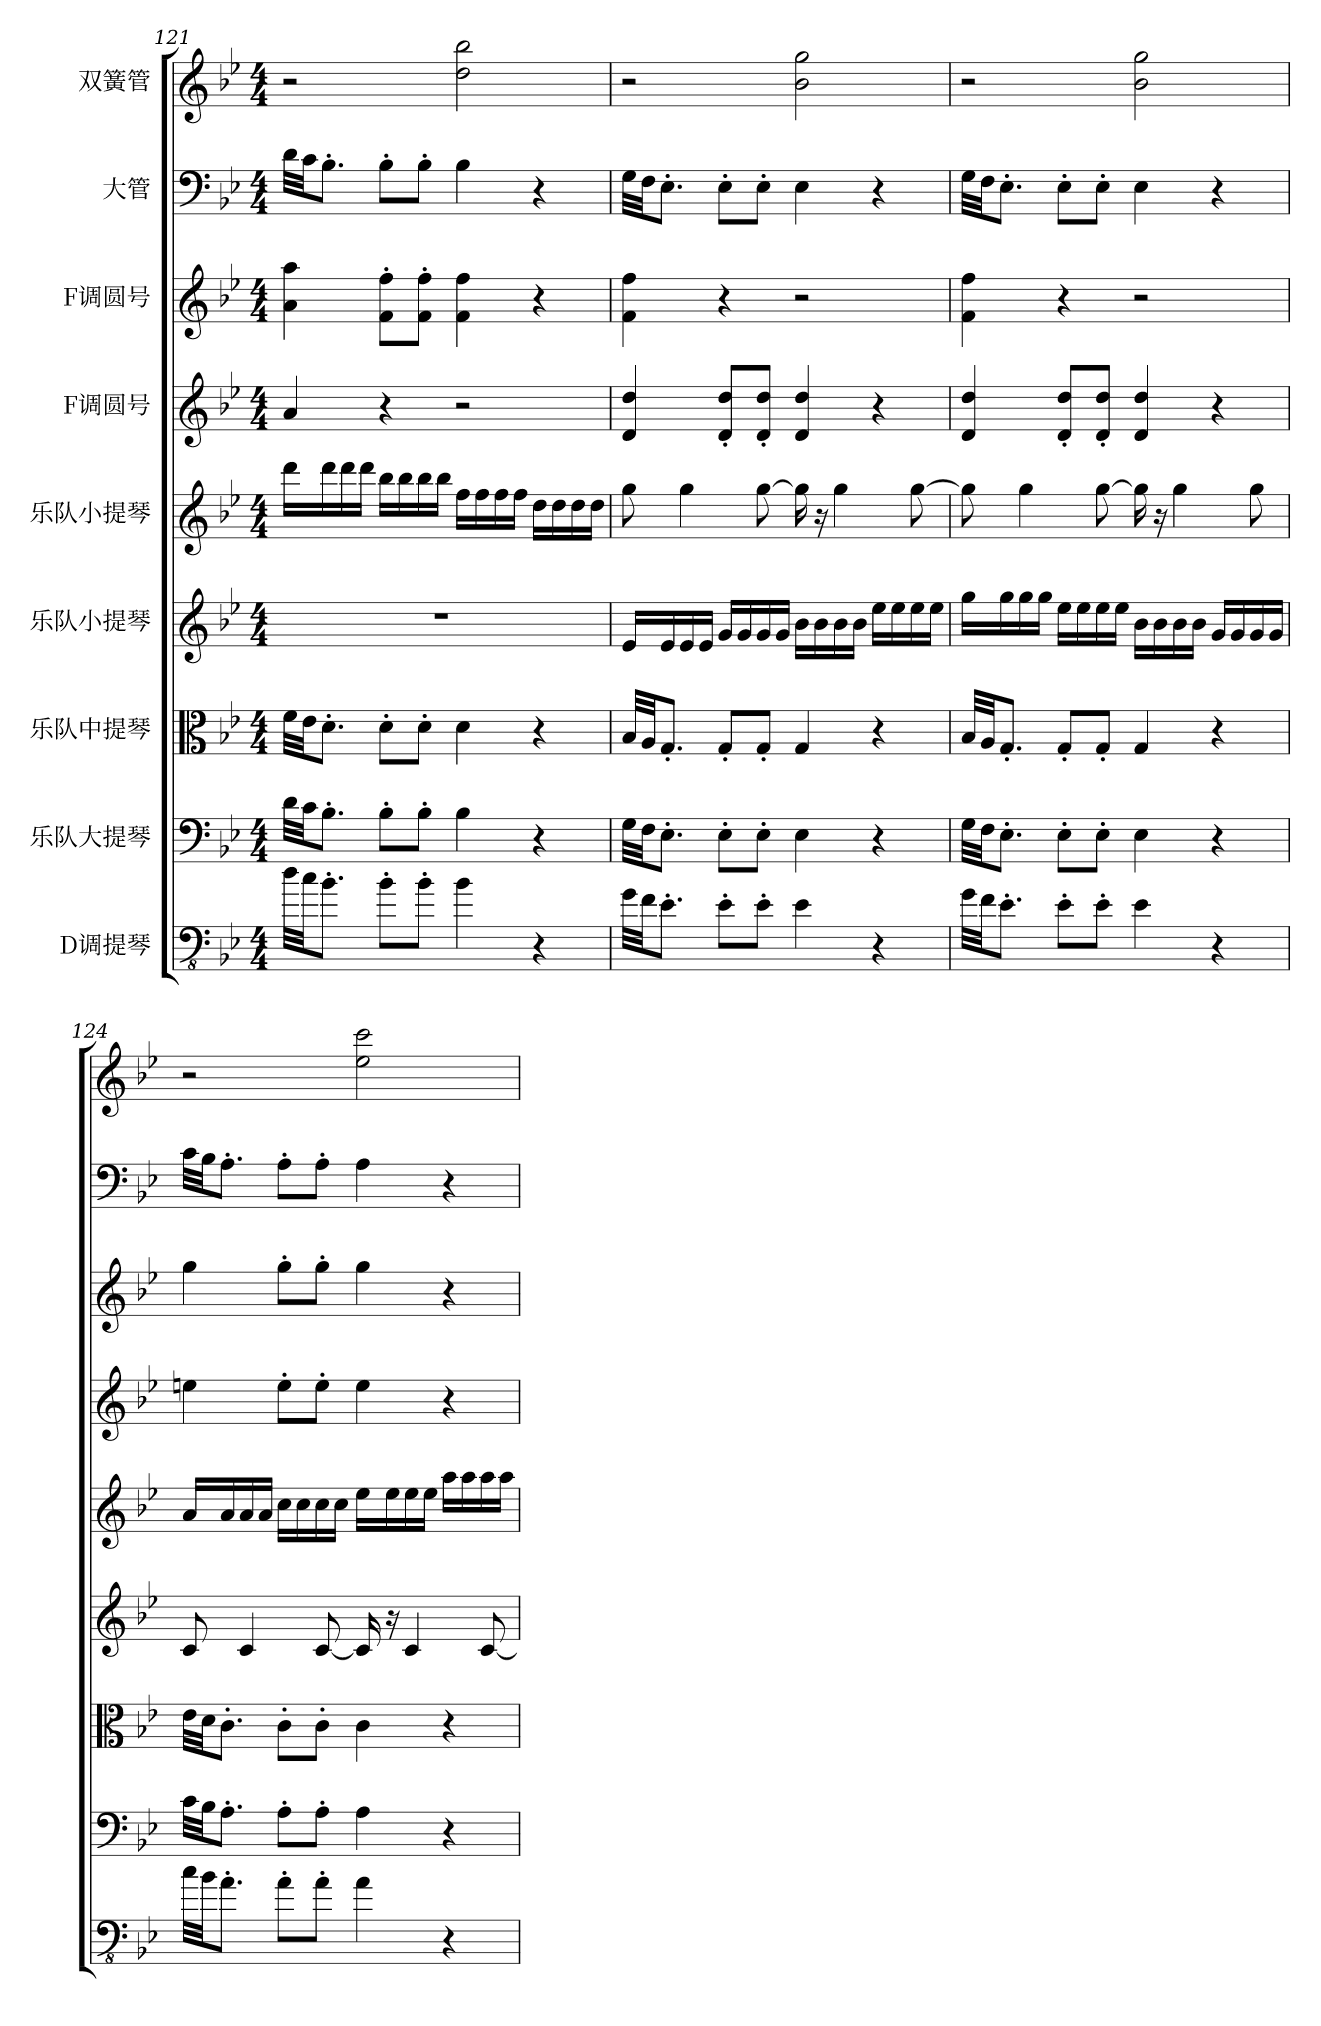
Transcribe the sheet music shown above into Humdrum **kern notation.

**kern	**kern	**kern	**kern	**kern	**kern	**kern	**kern	**kern
*part9	*part8	*part7	*part6	*part5	*part4	*part3	*part2	*part1
*staff9	*staff8	*staff7	*staff6	*staff5	*staff4	*staff3	*staff2	*staff1
*I"D调提琴	*I"乐队大提琴	*I"乐队中提琴	*I"乐队小提琴	*I"乐队小提琴	*I"F调圆号	*I"F调圆号	*I"大管	*I"双簧管
!!LO:PB:g=z
*clefFv4	*clefF4	*clefC3	*clefG2	*clefG2	*clefG2	*clefG2	*clefF4	*clefG2
*ITrd7c12	*	*	*	*	*ITrd4c7	*ITrd4c7	*	*
*k[b-e-]	*k[b-e-]	*k[b-e-]	*k[b-e-]	*k[b-e-]	*k[b-e-a-]	*k[b-e-a-]	*k[b-e-]	*k[b-e-]
*M4/4	*M4/4	*M4/4	*M4/4	*M4/4	*M4/4	*M4/4	*M4/4	*M4/4
=121	=121	=121	=121	=121	=121	=121	=121	=121
32D\LLL	32d\LLL	32f\LLL	1r	16ddd\LL	4d/	4d\ 4dd\	32d\LLL	2r
32C\JJ	32c\JJ	32e-\JJ	.	.	.	.	32c\JJ	.
8.BB-'\J	8.B-'\J	8.d'\J	.	16ddd\	.	.	8.B-'\J	.
.	.	.	.	16ddd\	.	.	.	.
.	.	.	.	16ddd\JJ	.	.	.	.
8BB-'\L	8B-'\L	8d'\L	.	16bb-\LL	4r	8B-\' 8b-\'L	8B-'\L	.
.	.	.	.	16bb-\	.	.	.	.
8BB-'\J	8B-'\J	8d'\J	.	16bb-\	.	8B-\' 8b-\'J	8B-'\J	.
.	.	.	.	16bb-\JJ	.	.	.	.
4BB-\	4B-\	4d\	.	16ff\LL	2r	4B-\ 4b-\	4B-\	2dd\ 2bb-\
.	.	.	.	16ff\	.	.	.	.
.	.	.	.	16ff\	.	.	.	.
.	.	.	.	16ff\JJ	.	.	.	.
4r	4r	4r	.	16dd\LL	.	4r	4r	.
.	.	.	.	16dd\	.	.	.	.
.	.	.	.	16dd\	.	.	.	.
.	.	.	.	16dd\JJ	.	.	.	.
=122	=122	=122	=122	=122	=122	=122	=122	=122
32GG\LLL	32G\LLL	32B-/LLL	16e-/LL	8gg\	4G/ 4g/	4B-\ 4b-\	32G\LLL	2r
32FF\JJ	32F\JJ	32A/JJ	.	.	.	.	32F\JJ	.
8.EE-'\J	8.E-'\J	8.G'/J	16e-/	.	.	.	8.E-'\J	.
.	.	.	16e-/	4gg\	.	.	.	.
.	.	.	16e-/JJ	.	.	.	.	.
8EE-'\L	8E-'\L	8G'/L	16g/LL	.	8G/' 8g/'L	4r	8E-'\L	.
.	.	.	16g/	.	.	.	.	.
8EE-'\J	8E-'\J	8G'/J	16g/	[8gg\	8G/' 8g/'J	.	8E-'\J	.
.	.	.	16g/JJ	.	.	.	.	.
4EE-\	4E-\	4G/	16b-\LL	16gg\]	4G/ 4g/	2r	4E-\	2b-\ 2gg\
.	.	.	16b-\	16r	.	.	.	.
.	.	.	16b-\	4gg\	.	.	.	.
.	.	.	16b-\JJ	.	.	.	.	.
4r	4r	4r	16ee-\LL	.	4r	.	4r	.
.	.	.	16ee-\	.	.	.	.	.
.	.	.	16ee-\	[8gg\	.	.	.	.
.	.	.	16ee-\JJ	.	.	.	.	.
!!LO:PB:g=z
=123	=123	=123	=123	=123	=123	=123	=123	=123
32GG\LLL	32G\LLL	32B-/LLL	16gg\LL	8gg\]	4G/ 4g/	4B-\ 4b-\	32G\LLL	2r
32FF\JJ	32F\JJ	32A/JJ	.	.	.	.	32F\JJ	.
8.EE-'\J	8.E-'\J	8.G'/J	16gg\	.	.	.	8.E-'\J	.
.	.	.	16gg\	4gg\	.	.	.	.
.	.	.	16gg\JJ	.	.	.	.	.
8EE-'\L	8E-'\L	8G'/L	16ee-\LL	.	8G/' 8g/'L	4r	8E-'\L	.
.	.	.	16ee-\	.	.	.	.	.
8EE-'\J	8E-'\J	8G'/J	16ee-\	[8gg\	8G/' 8g/'J	.	8E-'\J	.
.	.	.	16ee-\JJ	.	.	.	.	.
4EE-\	4E-\	4G/	16b-\LL	16gg\]	4G/ 4g/	2r	4E-\	2b-\ 2gg\
.	.	.	16b-\	16r	.	.	.	.
.	.	.	16b-\	4gg\	.	.	.	.
.	.	.	16b-\JJ	.	.	.	.	.
4r	4r	4r	16g/LL	.	4r	.	4r	.
.	.	.	16g/	.	.	.	.	.
.	.	.	16g/	8gg\	.	.	.	.
.	.	.	16g/JJ	.	.	.	.	.
=124	=124	=124	=124	=124	=124	=124	=124	=124
32C\LLL	32c\LLL	32e-\LLL	8c/	16a/LL	4an\	4cc\	32c\LLL	2r
32BB-\JJ	32B-\JJ	32d\JJ	.	.	.	.	32B-\JJ	.
8.AA'\J	8.A'\J	8.c'\J	.	16a/	.	.	8.A'\J	.
.	.	.	4c/	16a/	.	.	.	.
.	.	.	.	16a/JJ	.	.	.	.
8AA'\L	8A'\L	8c'\L	.	16cc\LL	8a'\L	8cc'\L	8A'\L	.
.	.	.	.	16cc\	.	.	.	.
8AA'\J	8A'\J	8c'\J	[8c/	16cc\	8a'\J	8cc'\J	8A'\J	.
.	.	.	.	16cc\JJ	.	.	.	.
4AA\	4A\	4c\	16c/]	16ee-\LL	4a\	4cc\	4A\	2ee-\ 2ccc\
.	.	.	16r	16ee-\	.	.	.	.
.	.	.	4c/	16ee-\	.	.	.	.
.	.	.	.	16ee-\JJ	.	.	.	.
4r	4r	4r	.	16aa\LL	4r	4r	4r	.
.	.	.	.	16aa\	.	.	.	.
.	.	.	[8c/	16aa\	.	.	.	.
.	.	.	.	16aa\JJ	.	.	.	.
=	=	=	=	=	=	=	=	=
*-	*-	*-	*-	*-	*-	*-	*-	*-
